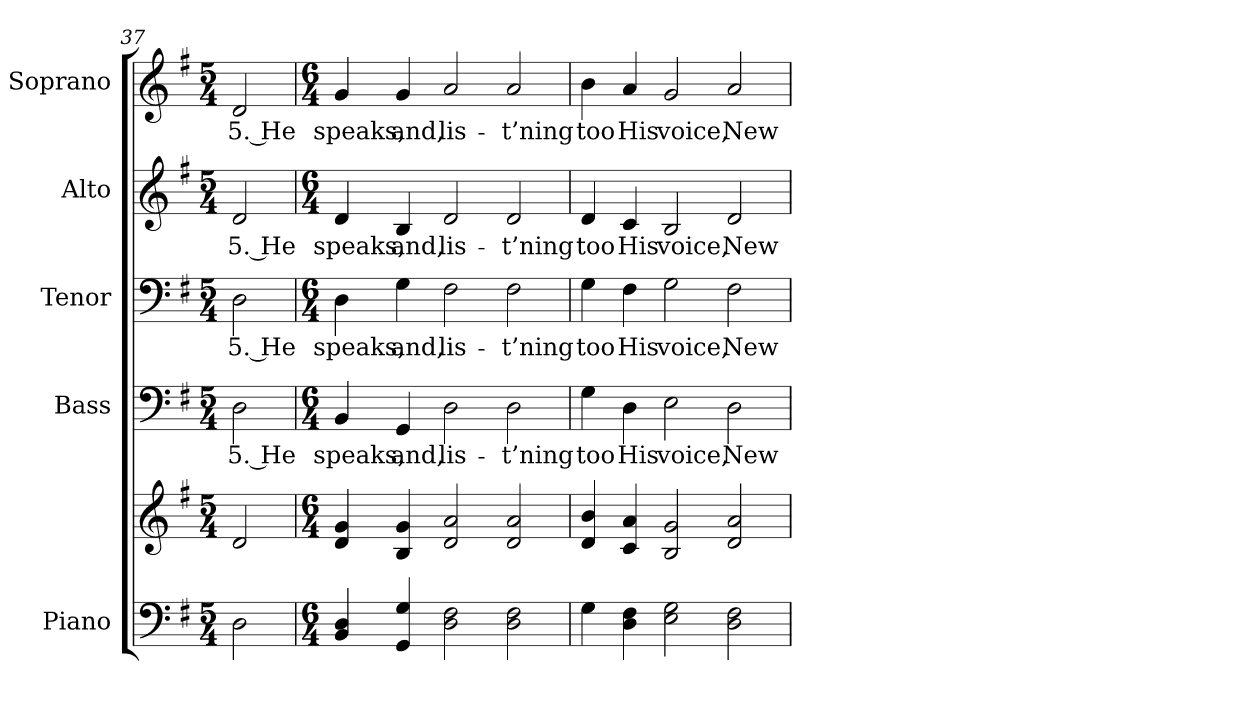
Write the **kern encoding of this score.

**kern	**kern	**kern	**text	**kern	**text	**kern	**text	**kern	**text
*part5	*part5	*part4	*part4	*part3	*part3	*part2	*part2	*part1	*part1
*staff6	*staff5	*staff4	*staff4	*staff3	*staff3	*staff2	*staff2	*staff1	*staff1
*I"Piano	*	*I"Bass	*	*I"Tenor	*	*I"Alto	*	*I"Soprano	*
*I'Pno.	*	*I'B.	*	*I'T.	*	*I'A.	*	*I'S.	*
*clefF4	*clefG2	*clefF4	*	*clefF4	*	*clefG2	*	*clefG2	*
*k[f#]	*k[f#]	*k[f#]	*	*k[f#]	*	*k[f#]	*	*k[f#]	*
*G:	*G:	*G:	*	*G:	*	*G:	*	*G:	*
*M5/4	*M5/4	*M5/4	*	*M5/4	*	*M5/4	*	*M5/4	*
=37	=37	=37	=37	=37	=37	=37	=37	=37	=37
!	!	!	!LO:LY:b:color=#000000	!	!	!	!	!	!
!	!	!	!	!	!LO:LY:b:color=#000000	!	!	!	!
!	!	!	!	!	!	!	!LO:LY:b:color=#000000	!	!
!	!	!	!	!	!	!	!	!	!LO:LY:b:color=#000000
2Di\	2di/	2Di\	5. He	2Di\	5. He	2di/	5. He	2di/	5. He
=38	=38	=38	=38	=38	=38	=38	=38	=38	=38
*M6/4	*M6/4	*M6/4	*	*M6/4	*	*M6/4	*	*M6/4	*
!	!	!	!LO:LY:b:color=#000000	!	!	!	!	!	!
!	!	!	!	!	!LO:LY:b:color=#000000	!	!	!	!
!	!	!	!	!	!	!	!LO:LY:b:color=#000000	!	!
!	!	!	!	!	!	!	!	!	!LO:LY:b:color=#000000
4BBi/ 4Di	4di/ 4gi	4BBi/	speaks,	4Di\	speaks,	4di/	speaks,	4gi/	speaks,
!	!	!	!LO:LY:b:color=#000000	!	!	!	!	!	!
!	!	!	!	!	!LO:LY:b:color=#000000	!	!	!	!
!	!	!	!	!	!	!	!LO:LY:b:color=#000000	!	!
!	!	!	!	!	!	!	!	!	!LO:LY:b:color=#000000
4GGi/ 4Gi	4Bi/ 4gi	4GGi/	and,	4Gi\	and,	4Bi/	and,	4gi/	and,
!	!	!	!LO:LY:b:color=#000000	!	!	!	!	!	!
!	!	!	!	!	!LO:LY:b:color=#000000	!	!	!	!
!	!	!	!	!	!	!	!LO:LY:b:color=#000000	!	!
!	!	!	!	!	!	!	!	!	!LO:LY:b:color=#000000
2Di\ 2F#i	2di/ 2ai	2Di\	lis-	2F#i\	lis-	2di/	lis-	2ai/	lis-
!	!	!	!LO:LY:b:color=#000000	!	!	!	!	!	!
!	!	!	!	!	!LO:LY:b:color=#000000	!	!	!	!
!	!	!	!	!	!	!	!LO:LY:b:color=#000000	!	!
!	!	!	!	!	!	!	!	!	!LO:LY:b:color=#000000
2Di\ 2F#i	2di/ 2ai	2Di\	-t’ning	2F#i\	-t’ning	2di/	-t’ning	2ai/	-t’ning
!!LO:LB:g=z
=39	=39	=39	=39	=39	=39	=39	=39	=39	=39
!	!	!	!LO:LY:b:color=#000000	!	!	!	!	!	!
!	!	!	!	!	!LO:LY:b:color=#000000	!	!	!	!
!	!	!	!	!	!	!	!LO:LY:b:color=#000000	!	!
!	!	!	!	!	!	!	!	!	!LO:LY:b:color=#000000
4Gi\	4di/ 4bi	4Gi\	too	4Gi\	too	4di/	too	4bi\	too
!	!	!	!LO:LY:b:color=#000000	!	!	!	!	!	!
!	!	!	!	!	!LO:LY:b:color=#000000	!	!	!	!
!	!	!	!	!	!	!	!LO:LY:b:color=#000000	!	!
!	!	!	!	!	!	!	!	!	!LO:LY:b:color=#000000
4Di\ 4F#i	4ci/ 4ai	4Di\	His	4F#i\	His	4ci/	His	4ai/	His
!	!	!	!LO:LY:b:color=#000000	!	!	!	!	!	!
!	!	!	!	!	!LO:LY:b:color=#000000	!	!	!	!
!	!	!	!	!	!	!	!LO:LY:b:color=#000000	!	!
!	!	!	!	!	!	!	!	!	!LO:LY:b:color=#000000
2Ei\ 2Gi	2Bi/ 2gi	2Ei\	voice,	2Gi\	voice,	2Bi/	voice,	2gi/	voice,
!	!	!	!LO:LY:b:color=#000000	!	!	!	!	!	!
!	!	!	!	!	!LO:LY:b:color=#000000	!	!	!	!
!	!	!	!	!	!	!	!LO:LY:b:color=#000000	!	!
!	!	!	!	!	!	!	!	!	!LO:LY:b:color=#000000
2Di\ 2F#i	2di/ 2ai	2Di\	New	2F#i\	New	2di/	New	2ai/	New
=	=	=	=	=	=	=	=	=	=
*-	*-	*-	*-	*-	*-	*-	*-	*-	*-
